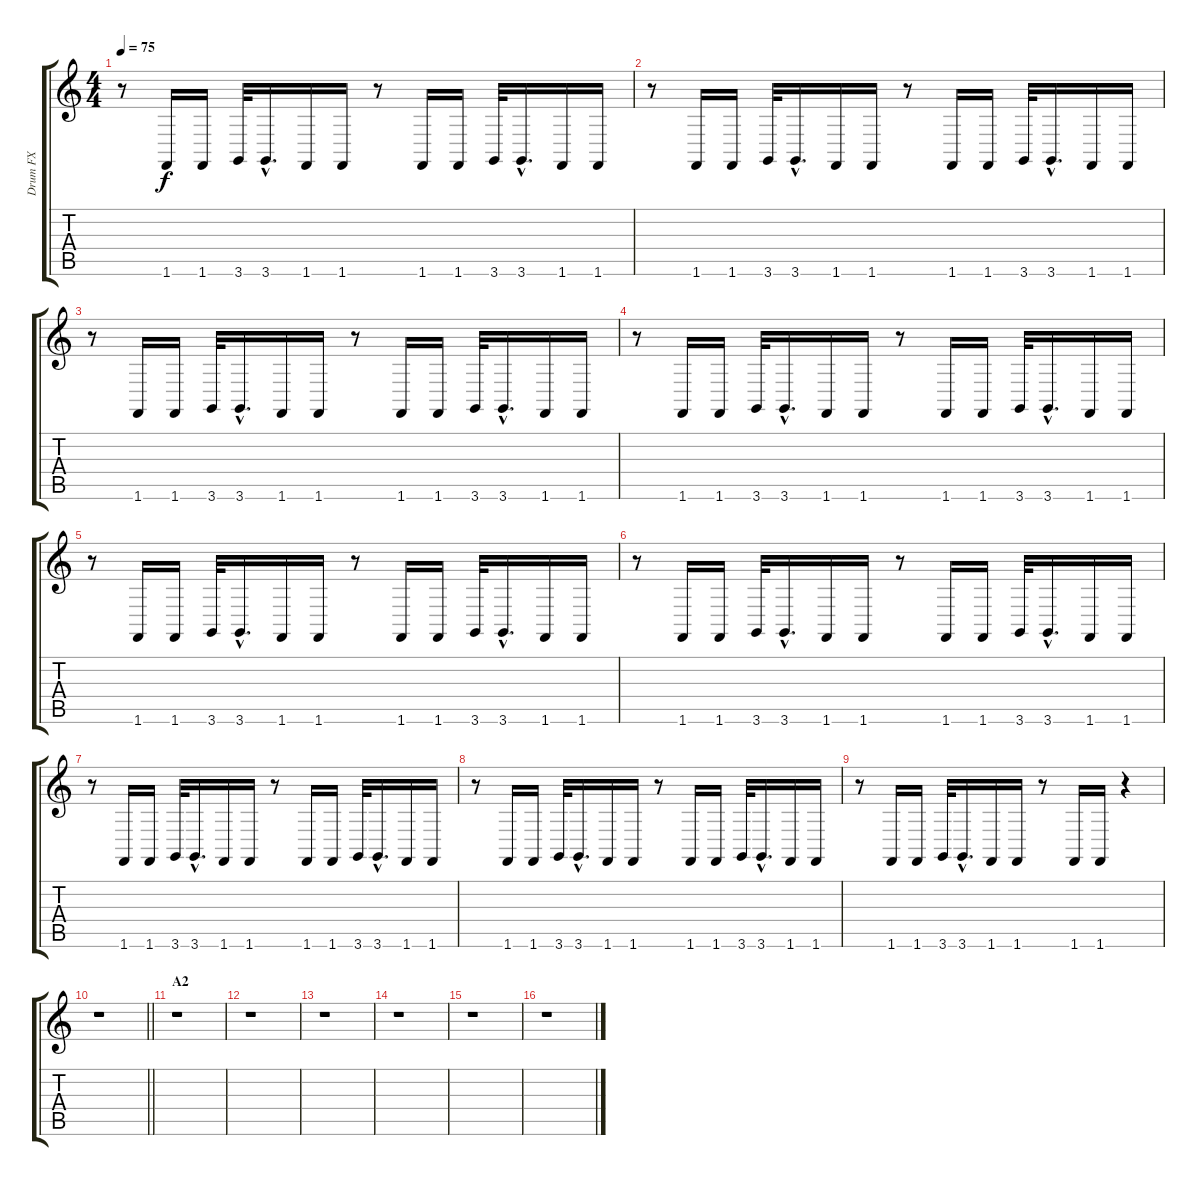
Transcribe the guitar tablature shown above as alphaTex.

\track ("Drum FX" "Drum FX") {instrument synthdrum}
\staff {score tabs}
\tuning (E4 B3 G3 D3 A2 E2) {hide}
\ts (4 4)
\tempo 75
\clef g2
\ks c
r.8{dy f} 1.6.16 1.6.16 3.6.32 3.6{hac}.16{d} 1.6.16 1.6.16 r.8 1.6.16 1.6.16 3.6.32 3.6{hac}.16{d} 1.6.16 1.6.16 |
r.8 1.6.16 1.6.16 3.6.32 3.6{hac}.16{d} 1.6.16 1.6.16 r.8 1.6.16 1.6.16 3.6.32 3.6{hac}.16{d} 1.6.16 1.6.16 |
r.8 1.6.16 1.6.16 3.6.32 3.6{hac}.16{d} 1.6.16 1.6.16 r.8 1.6.16 1.6.16 3.6.32 3.6{hac}.16{d} 1.6.16 1.6.16 |
r.8 1.6.16 1.6.16 3.6.32 3.6{hac}.16{d} 1.6.16 1.6.16 r.8 1.6.16 1.6.16 3.6.32 3.6{hac}.16{d} 1.6.16 1.6.16 |
r.8 1.6.16 1.6.16 3.6.32 3.6{hac}.16{d} 1.6.16 1.6.16 r.8 1.6.16 1.6.16 3.6.32 3.6{hac}.16{d} 1.6.16 1.6.16 |
r.8 1.6.16 1.6.16 3.6.32 3.6{hac}.16{d} 1.6.16 1.6.16 r.8 1.6.16 1.6.16 3.6.32 3.6{hac}.16{d} 1.6.16 1.6.16 |
r.8 1.6.16 1.6.16 3.6.32 3.6{hac}.16{d} 1.6.16 1.6.16 r.8 1.6.16 1.6.16 3.6.32 3.6{hac}.16{d} 1.6.16 1.6.16 |
r.8 1.6.16 1.6.16 3.6.32 3.6{hac}.16{d} 1.6.16 1.6.16 r.8 1.6.16 1.6.16 3.6.32 3.6{hac}.16{d} 1.6.16 1.6.16 |
r.8 1.6.16 1.6.16 3.6.32 3.6{hac}.16{d} 1.6.16 1.6.16 r.8 1.6.16 1.6.16 r.4 |
\barLineRight lightlight
r.1 |
\section ("" "A2")
r.1 |
r.1 |
r.1 |
r.1 |
r.1 |
r.1
